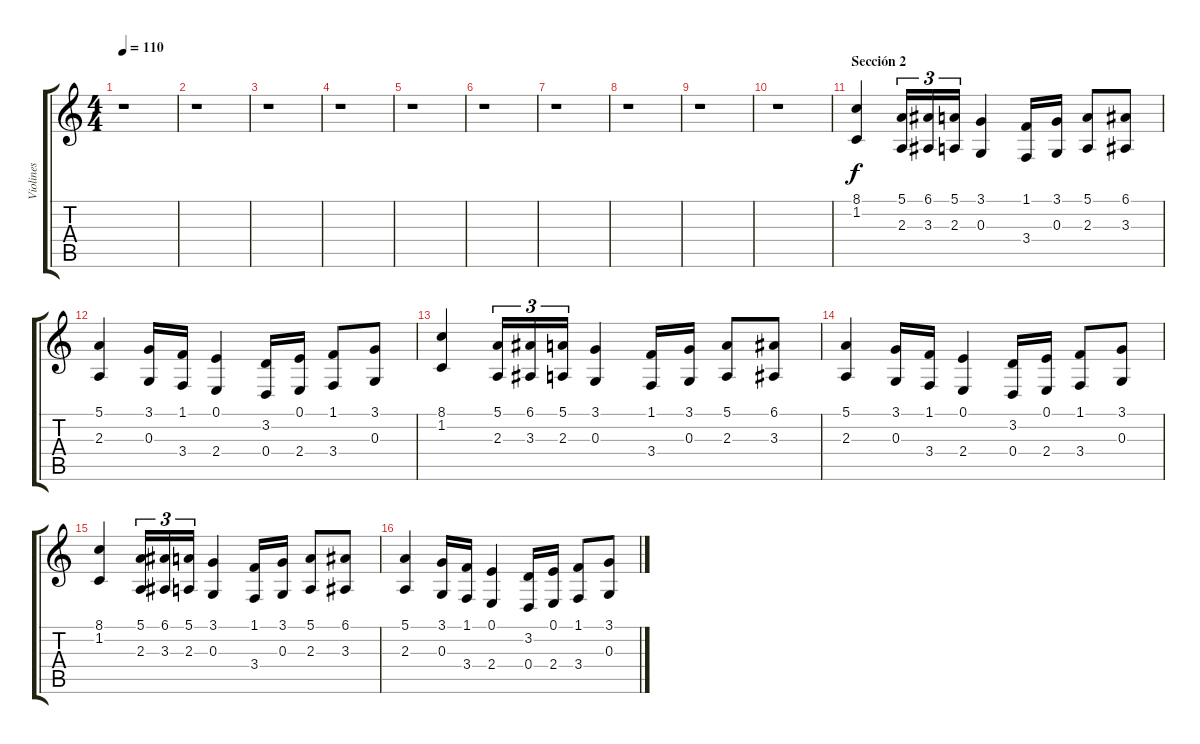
\track ("Violines" "Violines") {instrument stringensemble1}
\staff {score tabs}
\tuning (E4 B3 G3 D3 A2 E2) {hide}
\ts (4 4)
\tempo 110
\clef g2
\ks c
r.1{dy f} |
r.1 |
r.1 |
r.1 |
r.1 |
r.1 |
r.1 |
r.1 |
r.1 |
r.1 |
\section ("" "Sección 2")
(8.1 1.2).4{volume 9} (5.1 2.3).16{tu (3 2)} (6.1 3.3).16{tu (3 2)} (5.1 2.3).16{tu (3 2)} (3.1 0.3).4 (1.1 3.4).16 (3.1 0.3).16 (5.1 2.3).8 (6.1 3.3).8 |
(5.1 2.3).4 (3.1 0.3).16 (1.1 3.4).16 (0.1 2.4).4 (3.2 0.4).16 (0.1 2.4).16 (1.1 3.4).8 (3.1 0.3).8 |
(8.1 1.2).4 (5.1 2.3).16{tu (3 2)} (6.1 3.3).16{tu (3 2)} (5.1 2.3).16{tu (3 2)} (3.1 0.3).4 (1.1 3.4).16 (3.1 0.3).16 (5.1 2.3).8 (6.1 3.3).8 |
(5.1 2.3).4 (3.1 0.3).16 (1.1 3.4).16 (0.1 2.4).4 (3.2 0.4).16 (0.1 2.4).16 (1.1 3.4).8 (3.1 0.3).8 |
(8.1 1.2).4 (5.1 2.3).16{tu (3 2)} (6.1 3.3).16{tu (3 2)} (5.1 2.3).16{tu (3 2)} (3.1 0.3).4 (1.1 3.4).16 (3.1 0.3).16 (5.1 2.3).8 (6.1 3.3).8 |
(5.1 2.3).4 (3.1 0.3).16 (1.1 3.4).16 (0.1 2.4).4 (3.2 0.4).16 (0.1 2.4).16 (1.1 3.4).8 (3.1 0.3).8
